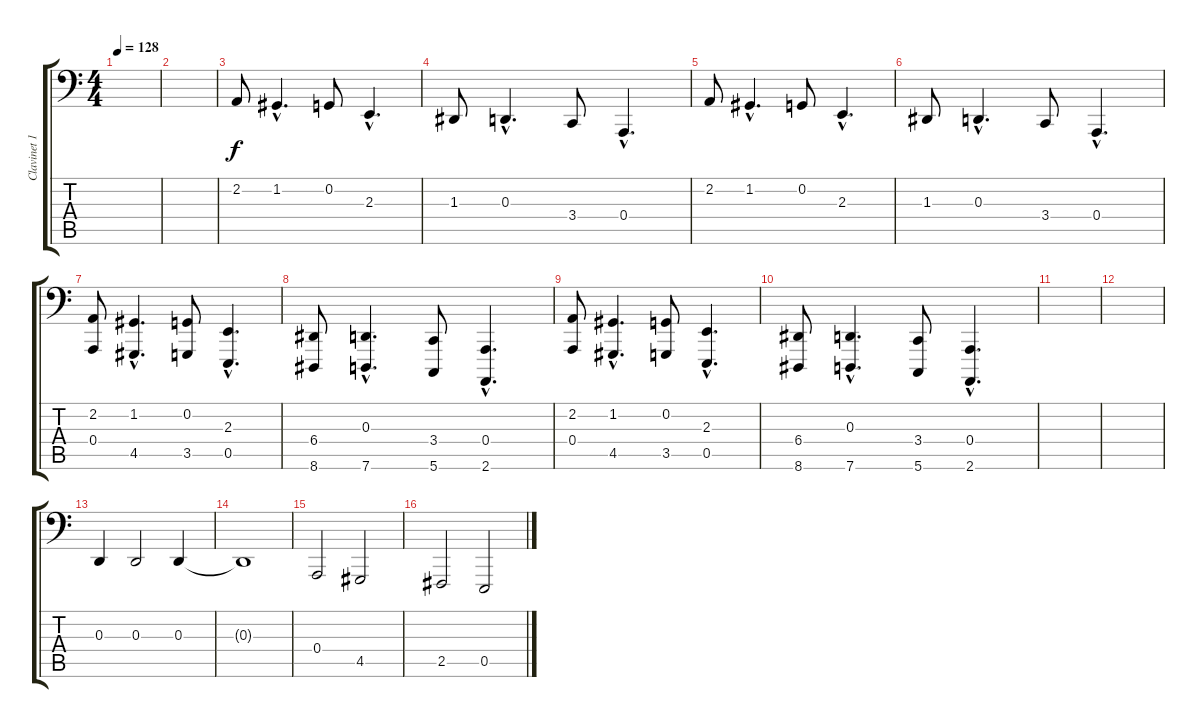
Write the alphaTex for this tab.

\track ("Clavinet 1" "Clavinet 1") {instrument clavinet}
\staff {score tabs}
\tuning (C3 G2 D2 A1 E1 G0) {hide}
\ts (4 4)
\tempo 128
\clef f4
\ks c
|
|
2.2.8 1.2{hac}.4{d} 0.2.8 2.3{hac}.4{d} |
1.3.8 0.3{hac}.4{d} 3.4.8 0.4{hac}.4{d} |
2.2.8 1.2{hac}.4{d} 0.2.8 2.3{hac}.4{d} |
1.3.8 0.3{hac}.4{d} 3.4.8 0.4{hac}.4{d} |
(2.2 0.4).8 (1.2{hac} 4.5{hac}).4{d} (0.2 3.5).8 (2.3{hac} 0.5{hac}).4{d} |
(6.4 8.6).8 (0.3{hac} 7.6{hac}).4{d} (3.4 5.6).8 (0.4{hac} 2.6{hac}).4{d} |
(2.2 0.4).8 (1.2{hac} 4.5{hac}).4{d} (0.2 3.5).8 (2.3{hac} 0.5{hac}).4{d} |
(6.4 8.6).8 (0.3{hac} 7.6{hac}).4{d} (3.4 5.6).8 (0.4{hac} 2.6{hac}).4{d} |
|
|
0.3.4 0.3.2 0.3.4 |
0.3{t}.1 |
0.4.2 4.5.2 |
2.5.2 0.5.2
